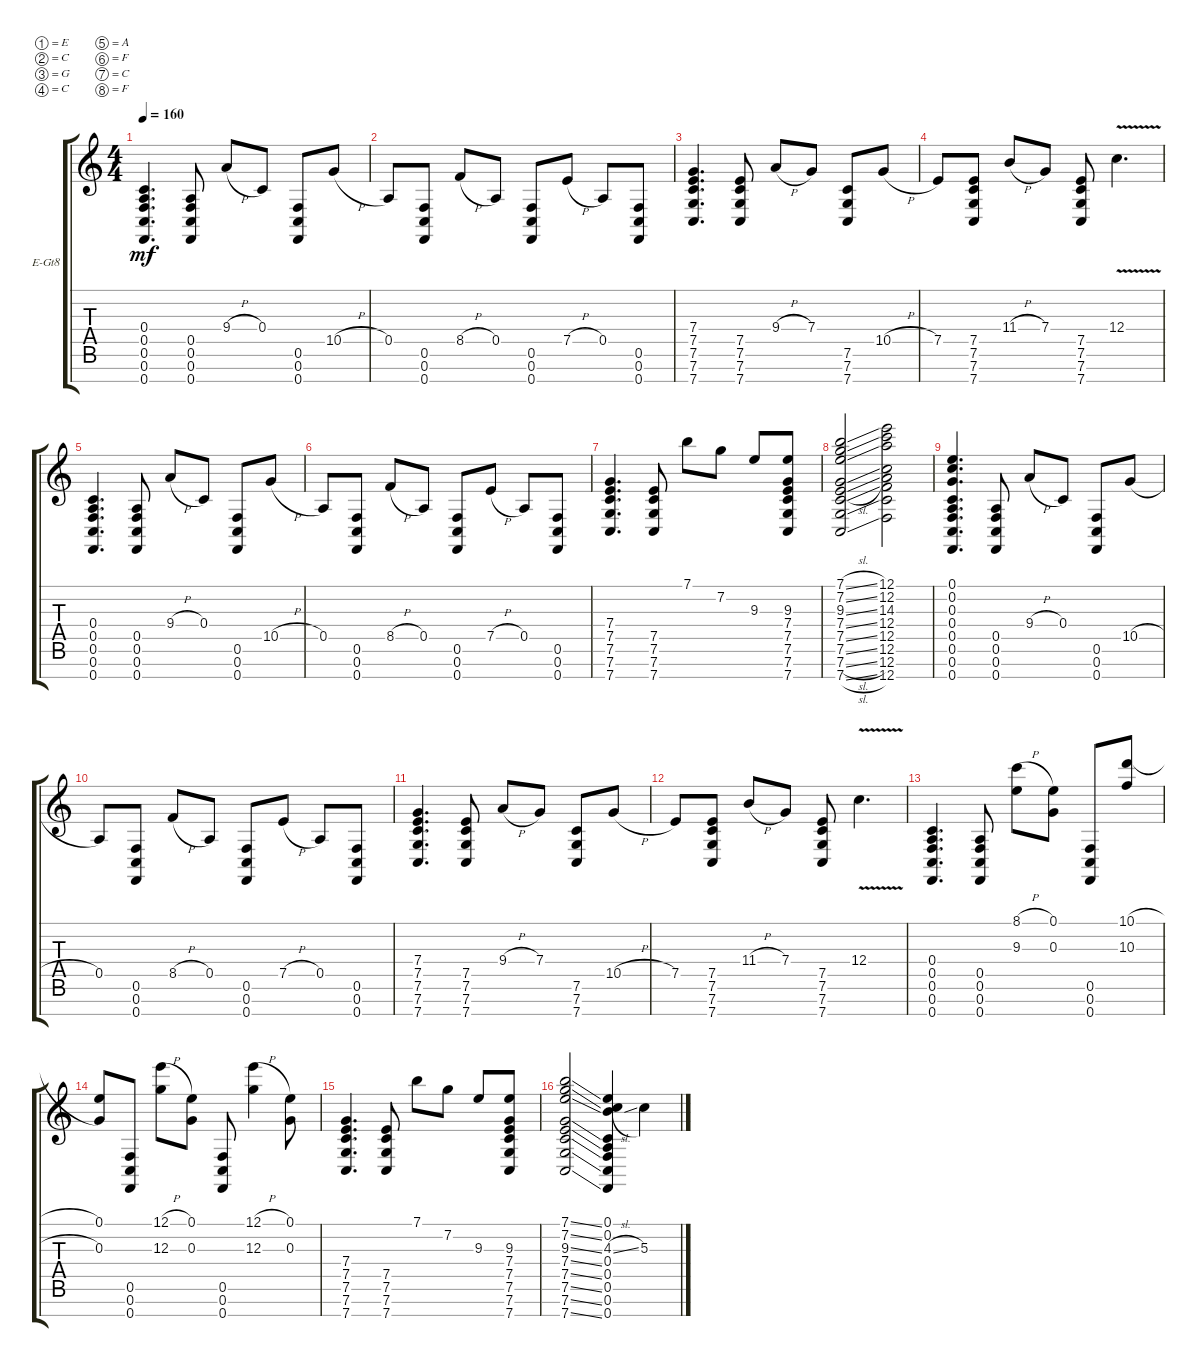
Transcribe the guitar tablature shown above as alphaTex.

\defaultSystemsLayout 4
\bracketExtendMode groupsimilarinstruments
\firstSystemTrackNameOrientation horizontal
\otherSystemsTrackNameOrientation horizontal
\track ("Electric Guitar" "E-Gt8") {instrument electricguitarclean}
\staff {score tabs}
\tuning (E4 C4 G3 C3 A2 F2 C2 F1)
\ts (4 4)
\tempo 160
\clef g2
\ks c
(0.8 0.7 0.6 0.5 0.4).4{d dy mf} (0.7 0.6 0.5 0.8).8 9.4{h}.8 0.4.8 (0.7 0.6 0.8).8 10.5{h}.8 |
0.5.8 (0.7 0.6 0.8).8 8.5{h}.8 0.5.8 (0.7 0.6 0.8).8 7.5{h}.8 0.5.8 (0.8 0.7 0.6).8 |
(7.8 7.7 7.6 7.5 7.4).4{d} (7.7 7.6 7.5 7.8).8 9.4{h}.8 7.4.8 (7.7 7.6 7.8).8 10.5{h}.8 |
7.5.8 (7.7 7.6 7.8 7.5).8 11.4{h}.8 7.4.8 (7.7 7.6 7.8 7.5).8 12.4{v}.4{d} |
(0.8 0.7 0.6 0.5 0.4).4{d} (0.7 0.6 0.5 0.8).8 9.4{h}.8 0.4.8 (0.7 0.6 0.8).8 10.5{h}.8 |
0.5.8 (0.7 0.6 0.8).8 8.5{h}.8 0.5.8 (0.7 0.6 0.8).8 7.5{h}.8 0.5.8 (0.8 0.7 0.6).8 |
(7.8 7.7 7.6 7.5 7.4).4{d} (7.8 7.7 7.6 7.5).8 7.1.8 7.2.8 9.3.8 (7.8 7.7 7.6 7.5 7.4 9.3).8 |
(7.1{sl} 7.2{sl} 9.3{sl} 7.4{sl} 7.5{sl} 7.7{sl} 7.8{sl} 7.6{sl}).2 (12.8 12.7 12.6 12.5 12.4 14.3 12.2 12.1).2 |
(0.8 0.7 0.6 0.5 0.4 0.3 0.2 0.1).4{d} (0.7 0.6 0.5 0.8).8 9.4{h}.8 0.4.8 (0.7 0.6 0.8).8 10.5{h}.8 |
0.5.8 (0.7 0.6 0.8).8 8.5{h}.8 0.5.8 (0.7 0.6 0.8).8 7.5{h}.8 0.5.8 (0.8 0.7 0.6).8 |
(7.8 7.7 7.6 7.5 7.4).4{d} (7.7 7.6 7.5 7.8).8 9.4{h}.8 7.4.8 (7.7 7.6 7.8).8 10.5{h}.8 |
7.5.8 (7.7 7.6 7.8 7.5).8 11.4{h}.8 7.4.8 (7.7 7.6 7.8 7.5).8 12.4{v}.4{d} |
(0.8 0.7 0.6 0.5 0.4).4{d} (0.7 0.6 0.5 0.8).8 (9.3{h} 8.1{h}).8 (0.3 0.1).8 (0.7 0.6 0.8).8 (10.3{h} 10.1{h}).8 |
(0.3 0.1).8 (0.7 0.6 0.8).8 (12.3{h} 12.1{h}).8 (0.3 0.1).8 (0.7 0.6 0.8).8 (12.3{h} 12.1{h}).4 (0.3 0.1).8 |
(7.8 7.7 7.6 7.5 7.4).4{d} (7.8 7.7 7.6 7.5).8 7.1.8 7.2.8 9.3.8 (7.8 7.7 7.6 7.5 7.4 9.3).8 |
(7.8{ss} 7.7{ss} 7.6{ss} 7.5{ss} 7.4{ss} 9.3{ss} 7.2{ss} 7.1{ss}).2 (0.1 0.2 4.3{sl} 0.4 0.5 0.7 0.8 0.6).4 5.3.4
